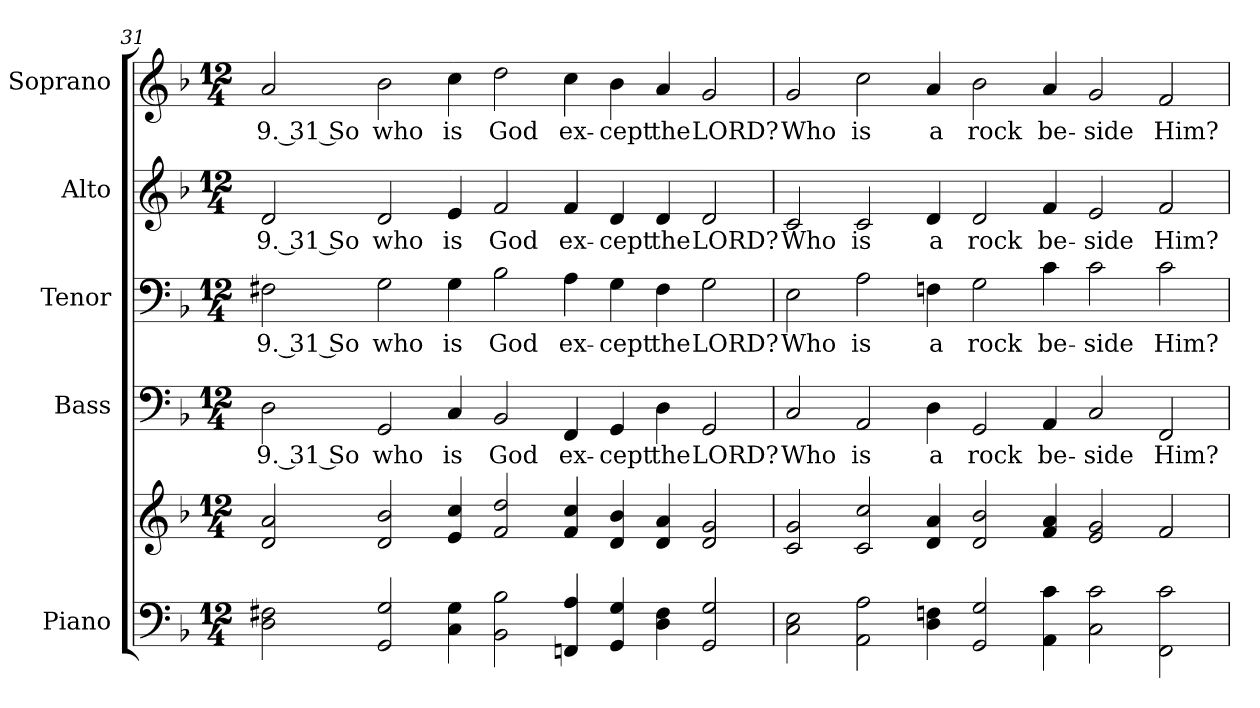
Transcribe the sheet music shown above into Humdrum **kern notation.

**kern	**kern	**kern	**text	**kern	**text	**kern	**text	**kern	**text
*part5	*part5	*part4	*part4	*part3	*part3	*part2	*part2	*part1	*part1
*staff6	*staff5	*staff4	*staff4	*staff3	*staff3	*staff2	*staff2	*staff1	*staff1
*I"Piano	*	*I"Bass	*	*I"Tenor	*	*I"Alto	*	*I"Soprano	*
*I'Pno.	*	*I'B.	*	*I'T.	*	*I'A.	*	*I'S.	*
!!LO:PB:g=z
*clefF4	*clefG2	*clefF4	*	*clefF4	*	*clefG2	*	*clefG2	*
*k[b-]	*k[b-]	*k[b-]	*	*k[b-]	*	*k[b-]	*	*k[b-]	*
*d:	*d:	*d:	*	*d:	*	*d:	*	*d:	*
*M12/4	*M12/4	*M12/4	*	*M12/4	*	*M12/4	*	*M12/4	*
=31	=31	=31	=31	=31	=31	=31	=31	=31	=31
!	!	!	!LO:LY:b:color=#000000	!	!	!	!	!	!
!	!	!	!	!	!LO:LY:b:color=#000000	!	!	!	!
!	!	!	!	!	!	!	!LO:LY:b:color=#000000	!	!
!	!	!	!	!	!	!	!	!	!LO:LY:b:color=#000000
2Di\ 2F#Xi	2di/ 2ai	2Di\	9. 31 So	2F#Xi\	9. 31 So	2di/	9. 31 So	2ai/	9. 31 So
!	!	!	!LO:LY:b:color=#000000	!	!	!	!	!	!
!	!	!	!	!	!LO:LY:b:color=#000000	!	!	!	!
!	!	!	!	!	!	!	!LO:LY:b:color=#000000	!	!
!	!	!	!	!	!	!	!	!	!LO:LY:b:color=#000000
2GGi/ 2Gi	2di/ 2b-i	2GGi/	who	2Gi\	who	2di/	who	2b-i\	who
!	!	!	!LO:LY:b:color=#000000	!	!	!	!	!	!
!	!	!	!	!	!LO:LY:b:color=#000000	!	!	!	!
!	!	!	!	!	!	!	!LO:LY:b:color=#000000	!	!
!	!	!	!	!	!	!	!	!	!LO:LY:b:color=#000000
4Ci\ 4Gi	4ei/ 4cci	4Ci/	is	4Gi\	is	4ei/	is	4cci\	is
!	!	!	!LO:LY:b:color=#000000	!	!	!	!	!	!
!	!	!	!	!	!LO:LY:b:color=#000000	!	!	!	!
!	!	!	!	!	!	!	!LO:LY:b:color=#000000	!	!
!	!	!	!	!	!	!	!	!	!LO:LY:b:color=#000000
2BB-i\ 2B-i	2fi/ 2ddi	2BB-i/	God	2B-i\	God	2fi/	God	2ddi\	God
!	!	!	!LO:LY:b:color=#000000	!	!	!	!	!	!
!	!	!	!	!	!LO:LY:b:color=#000000	!	!	!	!
!	!	!	!	!	!	!	!LO:LY:b:color=#000000	!	!
!	!	!	!	!	!	!	!	!	!LO:LY:b:color=#000000
4FFni/ 4Ai	4fi/ 4cci	4FFi/	ex-	4Ai\	ex-	4fi/	ex-	4cci\	ex-
!	!	!	!LO:LY:b:color=#000000	!	!	!	!	!	!
!	!	!	!	!	!LO:LY:b:color=#000000	!	!	!	!
!	!	!	!	!	!	!	!LO:LY:b:color=#000000	!	!
!	!	!	!	!	!	!	!	!	!LO:LY:b:color=#000000
4GGi/ 4Gi	4di/ 4b-i	4GGi/	-cept	4Gi\	-cept	4di/	-cept	4b-i\	-cept
!	!	!	!LO:LY:b:color=#000000	!	!	!	!	!	!
!	!	!	!	!	!LO:LY:b:color=#000000	!	!	!	!
!	!	!	!	!	!	!	!LO:LY:b:color=#000000	!	!
!	!	!	!	!	!	!	!	!	!LO:LY:b:color=#000000
4Di\ 4F#i	4di/ 4ai	4Di\	the	4F#i\	the	4di/	the	4ai/	the
!	!	!	!LO:LY:b:color=#000000	!	!	!	!	!	!
!	!	!	!	!	!LO:LY:b:color=#000000	!	!	!	!
!	!	!	!	!	!	!	!LO:LY:b:color=#000000	!	!
!	!	!	!	!	!	!	!	!	!LO:LY:b:color=#000000
2GGi/ 2Gi	2di/ 2gi	2GGi/	LORD?	2Gi\	LORD?	2di/	LORD?	2gi/	LORD?
=32	=32	=32	=32	=32	=32	=32	=32	=32	=32
!	!	!	!LO:LY:b:color=#000000	!	!	!	!	!	!
!	!	!	!	!	!LO:LY:b:color=#000000	!	!	!	!
!	!	!	!	!	!	!	!LO:LY:b:color=#000000	!	!
!	!	!	!	!	!	!	!	!	!LO:LY:b:color=#000000
2Ci\ 2Ei	2ci/ 2gi	2Ci/	Who	2Ei\	Who	2ci/	Who	2gi/	Who
!	!	!	!LO:LY:b:color=#000000	!	!	!	!	!	!
!	!	!	!	!	!LO:LY:b:color=#000000	!	!	!	!
!	!	!	!	!	!	!	!LO:LY:b:color=#000000	!	!
!	!	!	!	!	!	!	!	!	!LO:LY:b:color=#000000
2AAi\ 2Ai	2ci/ 2cci	2AAi/	is	2Ai\	is	2ci/	is	2cci\	is
!	!	!	!LO:LY:b:color=#000000	!	!	!	!	!	!
!	!	!	!	!	!LO:LY:b:color=#000000	!	!	!	!
!	!	!	!	!	!	!	!LO:LY:b:color=#000000	!	!
!	!	!	!	!	!	!	!	!	!LO:LY:b:color=#000000
4Di\ 4Fni	4di/ 4ai	4Di\	a	4Fni\	a	4di/	a	4ai/	a
!	!	!	!LO:LY:b:color=#000000	!	!	!	!	!	!
!	!	!	!	!	!LO:LY:b:color=#000000	!	!	!	!
!	!	!	!	!	!	!	!LO:LY:b:color=#000000	!	!
!	!	!	!	!	!	!	!	!	!LO:LY:b:color=#000000
2GGi/ 2Gi	2di/ 2b-i	2GGi/	rock	2Gi\	rock	2di/	rock	2b-i\	rock
!	!	!	!LO:LY:b:color=#000000	!	!	!	!	!	!
!	!	!	!	!	!LO:LY:b:color=#000000	!	!	!	!
!	!	!	!	!	!	!	!LO:LY:b:color=#000000	!	!
!	!	!	!	!	!	!	!	!	!LO:LY:b:color=#000000
4AAi\ 4ci	4fi/ 4ai	4AAi/	be-	4ci\	be-	4fi/	be-	4ai/	be-
!	!	!	!LO:LY:b:color=#000000	!	!	!	!	!	!
!	!	!	!	!	!LO:LY:b:color=#000000	!	!	!	!
!	!	!	!	!	!	!	!LO:LY:b:color=#000000	!	!
!	!	!	!	!	!	!	!	!	!LO:LY:b:color=#000000
2Ci\ 2ci	2ei/ 2gi	2Ci/	-side	2ci\	-side	2ei/	-side	2gi/	-side
!	!	!	!LO:LY:b:color=#000000	!	!	!	!	!	!
!	!	!	!	!	!LO:LY:b:color=#000000	!	!	!	!
!	!	!	!	!	!	!	!LO:LY:b:color=#000000	!	!
!	!	!	!	!	!	!	!	!	!LO:LY:b:color=#000000
2FFi\ 2ci	2fi/	2FFi/	Him?	2ci\	Him?	2fi/	Him?	2fi/	Him?
=	=	=	=	=	=	=	=	=	=
*-	*-	*-	*-	*-	*-	*-	*-	*-	*-
